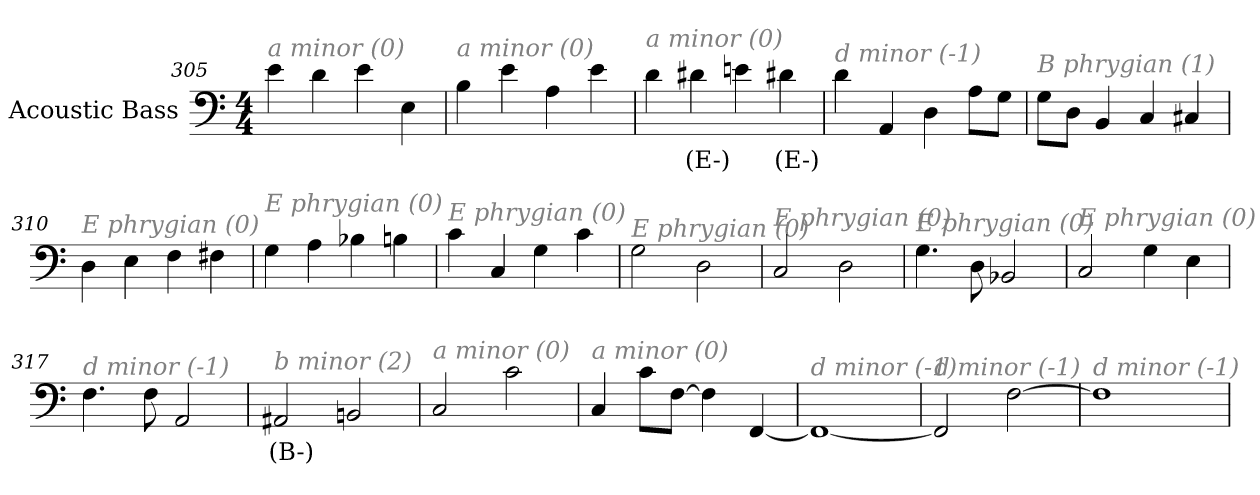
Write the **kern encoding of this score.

**kern	**text
*part1	*part1
*staff1	*staff1
*I"Acoustic Bass	*
*clefF4	*
*ITrd7c12	*
*k[]	*
*C:	*
*M4/4	*
=305	=305
!LO:TX:i:color=#808080:t=a minor (0)	!
4E	.
4D	.
4E	.
4EE	.
=306	=306
!LO:TX:i:color=#808080:t=a minor (0)	!
4BB	.
4E	.
4AA	.
4E	.
=307	=307
!LO:TX:i:color=#808080:t=a minor (0)	!
4D	.
4D#Xi	(E-)
4En	.
4D#Xi	(E-)
=308	=308
!LO:TX:i:color=#808080:t=d minor (-1)	!
4D	.
4AAA	.
4DD	.
8AAL	.
8GGJ	.
=309	=309
!LO:TX:i:color=#808080:t=B phrygian (1)	!
8GGL	.
8DDJ	.
4BBB	.
4CC	.
4CC#X	.
=310	=310
!LO:TX:i:color=#808080:t=E phrygian (0)	!
4DD	.
4EE	.
4FF	.
4FF#X	.
=311	=311
!LO:TX:i:color=#808080:t=E phrygian (0)	!
4GG	.
4AA	.
4BB-X	.
4BBn	.
=312	=312
!LO:TX:i:color=#808080:t=E phrygian (0)	!
4C	.
4CC	.
4GG	.
4C	.
=313	=313
!LO:TX:i:color=#808080:t=E phrygian (0)	!
2GG	.
2DD	.
=314	=314
!LO:TX:i:color=#808080:t=E phrygian (0)	!
2CC	.
2DD	.
=315	=315
!LO:TX:i:color=#808080:t=E phrygian (0)	!
4.GG	.
8DD	.
2BBB-X	.
=316	=316
!LO:TX:i:color=#808080:t=E phrygian (0)	!
2CC	.
4GG	.
4EE	.
=317	=317
!LO:TX:i:color=#808080:t=d minor (-1)	!
4.FF	.
8FF	.
2AAA	.
=318	=318
!LO:TX:i:color=#808080:t=b minor (2)	!
2AAA#Xi	(B-)
2BBBn	.
=319	=319
!LO:TX:i:color=#808080:t=a minor (0)	!
2CC	.
2C	.
=320	=320
!LO:TX:i:color=#808080:t=a minor (0)	!
4CC	.
8CL	.
[8FFJ	.
4FF]	.
[4FFF	.
=321	=321
!LO:TX:i:color=#808080:t=d minor (-1)	!
1FFF_	.
=322	=322
!LO:TX:i:color=#808080:t=d minor (-1)	!
2FFF]	.
[2FF	.
=323	=323
!LO:TX:i:color=#808080:t=d minor (-1)	!
1FF]	.
=	=
*-	*-
